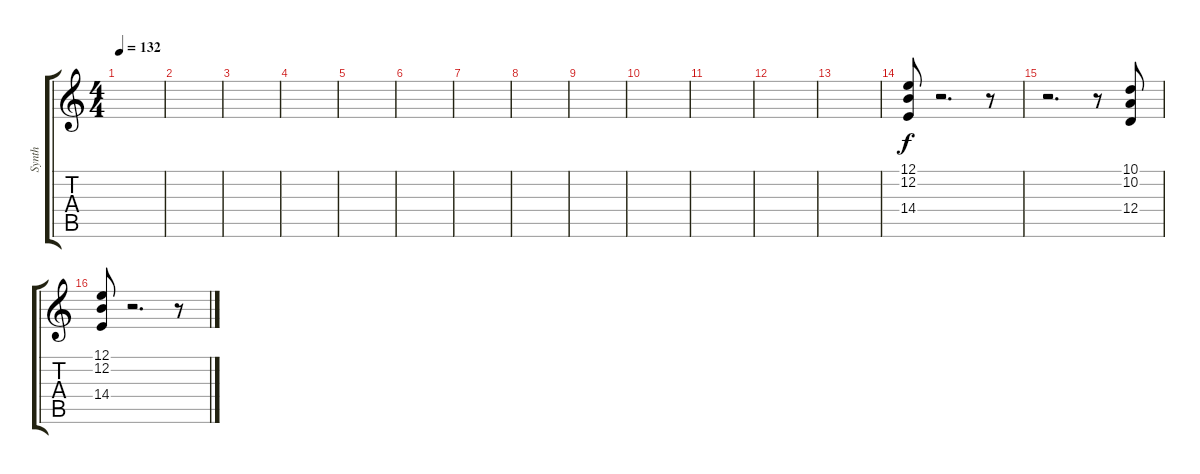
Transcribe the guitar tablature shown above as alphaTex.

\track ("Synth" "Synth") {instrument orchestrahit}
\staff {score tabs}
\tuning (E4 B3 G3 D3 A2 E2) {hide}
\ts (4 4)
\tempo 132
\clef g2
\ks c
|
|
|
|
|
|
|
|
|
|
|
|
|
(12.1 12.2 14.4).8 r.2{d} r.8 |
r.2{d} r.8 (10.1 10.2 12.4).8 |
(12.1 12.2 14.4).8 r.2{d} r.8
